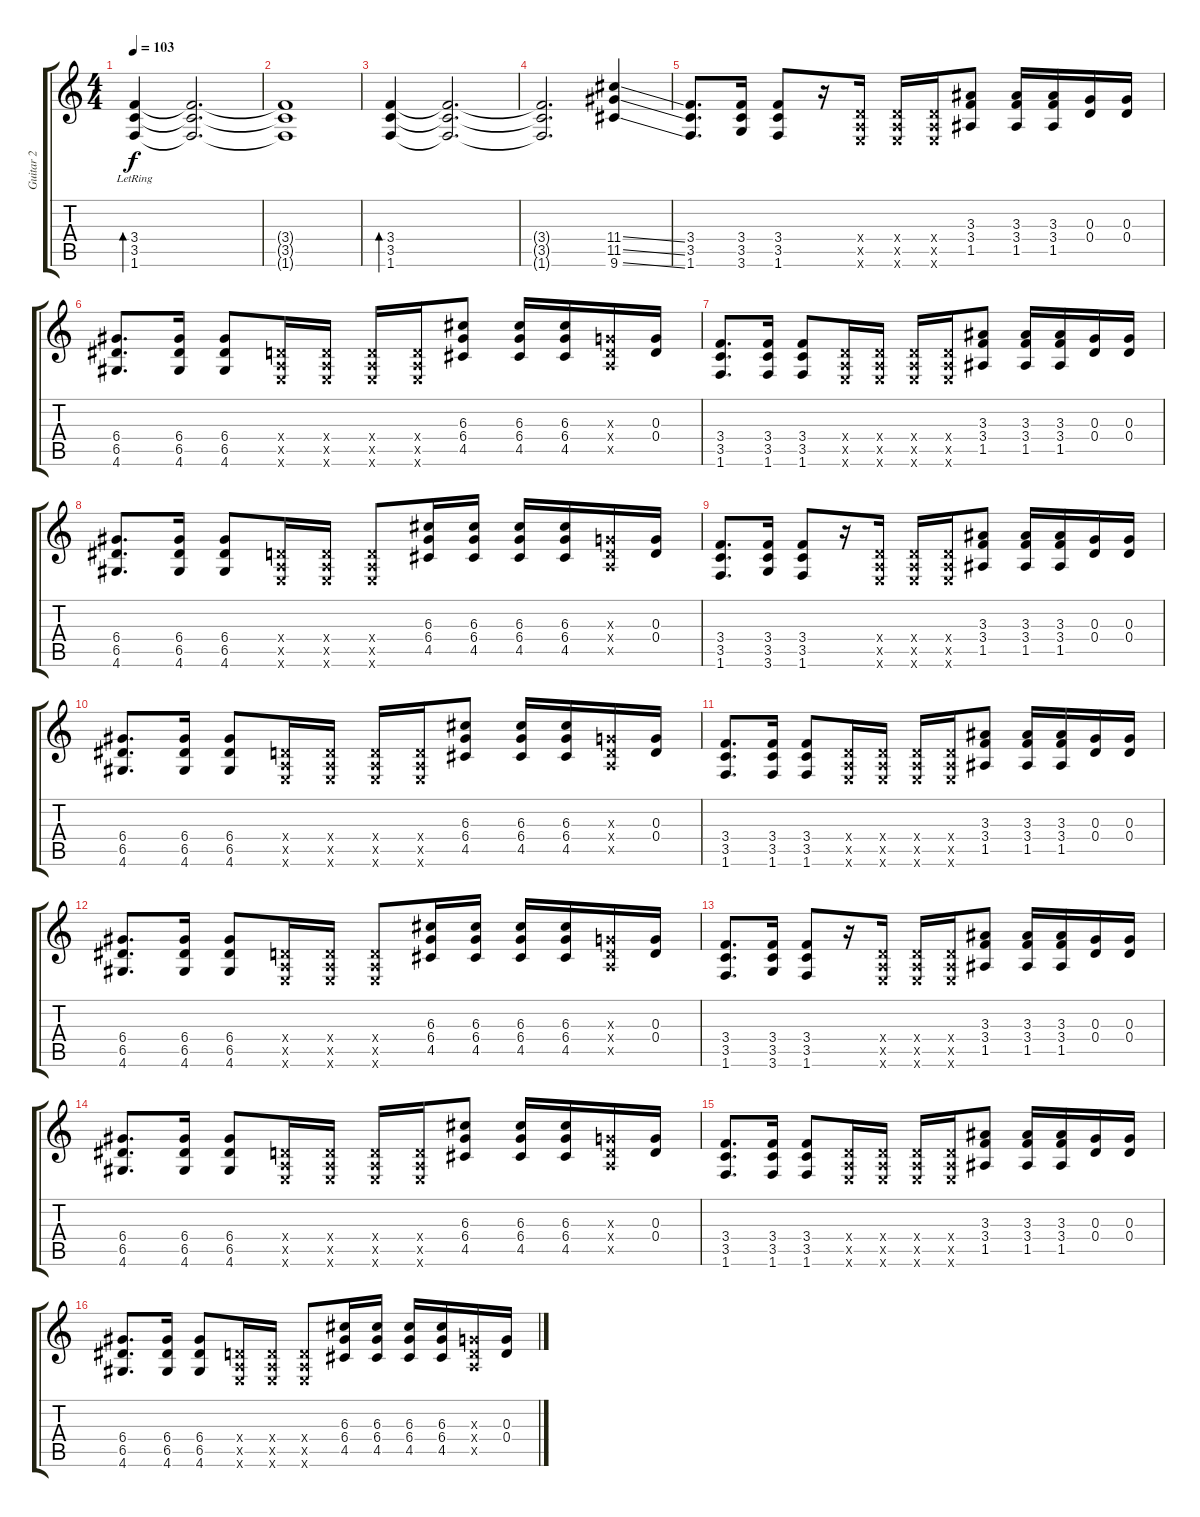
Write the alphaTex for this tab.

\track ("Guitar 2" "Guitar 2") {instrument distortionguitar}
\staff {score tabs}
\tuning (E4 B3 G3 D3 A2 E2) {hide}
\ts (4 4)
\tempo 103
\clef g2
\ks c
(3.4{lr} 3.5{lr} 1.6{lr}).4{bd 240 dy f} (3.4{t} 3.5{t} 1.6{t}).2{d} |
(3.4{t} 3.5{t} 1.6{t}).1 |
(3.4 3.5 1.6).4{bd 240} (3.4{t} 3.5{t} 1.6{t}).2{d} |
(3.4{t} 3.5{t} 1.6{t}).2{d} (11.4{ss} 11.5{ss} 9.6{ss}).4 |
(3.4 3.5 1.6).8{d} (3.4 3.5 3.6).16 (3.4 3.5 1.6).8 r.16 (0.4{x} 0.5{x} 0.6{x}).16 (0.4{x} 0.5{x} 0.6{x}).16 (0.4{x} 0.5{x} 0.6{x}).16 (3.3 3.4 1.5).8 (3.3 3.4 1.5).16 (3.3 3.4 1.5).16 (0.3 0.4).16 (0.3 0.4).16 |
(6.4 6.5 4.6).8{d} (6.4 6.5 4.6).16 (6.4 6.5 4.6).8 (0.4{x} 0.5{x} 0.6{x}).16 (0.4{x} 0.5{x} 0.6{x}).16 (0.4{x} 0.5{x} 0.6{x}).16 (0.4{x} 0.5{x} 0.6{x}).16 (6.3 6.4 4.5).8 (6.3 6.4 4.5).16 (6.3 6.4 4.5).16 (0.3{x} 0.4{x} 0.5{x}).16 (0.3 0.4).16 |
(3.4 3.5 1.6).8{d} (3.4 3.5 1.6).16 (3.4 3.5 1.6).8 (0.4{x} 0.5{x} 0.6{x}).16 (0.4{x} 0.5{x} 0.6{x}).16 (0.4{x} 0.5{x} 0.6{x}).16 (0.4{x} 0.5{x} 0.6{x}).16 (3.3 3.4 1.5).8 (3.3 3.4 1.5).16 (3.3 3.4 1.5).16 (0.3 0.4).16 (0.3 0.4).16 |
(6.4 6.5 4.6).8{d} (6.4 6.5 4.6).16 (6.4 6.5 4.6).8 (0.4{x} 0.5{x} 0.6{x}).16 (0.4{x} 0.5{x} 0.6{x}).16 (0.4{x} 0.5{x} 0.6{x}).8 (6.3 6.4 4.5).16 (6.3 6.4 4.5).16 (6.3 6.4 4.5).16 (6.3 6.4 4.5).16 (0.3{x} 0.4{x} 0.5{x}).16 (0.3 0.4).16 |
(3.4 3.5 1.6).8{d} (3.4 3.5 3.6).16 (3.4 3.5 1.6).8 r.16 (0.4{x} 0.5{x} 0.6{x}).16 (0.4{x} 0.5{x} 0.6{x}).16 (0.4{x} 0.5{x} 0.6{x}).16 (3.3 3.4 1.5).8 (3.3 3.4 1.5).16 (3.3 3.4 1.5).16 (0.3 0.4).16 (0.3 0.4).16 |
(6.4 6.5 4.6).8{d} (6.4 6.5 4.6).16 (6.4 6.5 4.6).8 (0.4{x} 0.5{x} 0.6{x}).16 (0.4{x} 0.5{x} 0.6{x}).16 (0.4{x} 0.5{x} 0.6{x}).16 (0.4{x} 0.5{x} 0.6{x}).16 (6.3 6.4 4.5).8 (6.3 6.4 4.5).16 (6.3 6.4 4.5).16 (0.3{x} 0.4{x} 0.5{x}).16 (0.3 0.4).16 |
(3.4 3.5 1.6).8{d} (3.4 3.5 1.6).16 (3.4 3.5 1.6).8 (0.4{x} 0.5{x} 0.6{x}).16 (0.4{x} 0.5{x} 0.6{x}).16 (0.4{x} 0.5{x} 0.6{x}).16 (0.4{x} 0.5{x} 0.6{x}).16 (3.3 3.4 1.5).8 (3.3 3.4 1.5).16 (3.3 3.4 1.5).16 (0.3 0.4).16 (0.3 0.4).16 |
(6.4 6.5 4.6).8{d} (6.4 6.5 4.6).16 (6.4 6.5 4.6).8 (0.4{x} 0.5{x} 0.6{x}).16 (0.4{x} 0.5{x} 0.6{x}).16 (0.4{x} 0.5{x} 0.6{x}).8 (6.3 6.4 4.5).16 (6.3 6.4 4.5).16 (6.3 6.4 4.5).16 (6.3 6.4 4.5).16 (0.3{x} 0.4{x} 0.5{x}).16 (0.3 0.4).16 |
(3.4 3.5 1.6).8{d} (3.4 3.5 3.6).16 (3.4 3.5 1.6).8 r.16 (0.4{x} 0.5{x} 0.6{x}).16 (0.4{x} 0.5{x} 0.6{x}).16 (0.4{x} 0.5{x} 0.6{x}).16 (3.3 3.4 1.5).8 (3.3 3.4 1.5).16 (3.3 3.4 1.5).16 (0.3 0.4).16 (0.3 0.4).16 |
(6.4 6.5 4.6).8{d} (6.4 6.5 4.6).16 (6.4 6.5 4.6).8 (0.4{x} 0.5{x} 0.6{x}).16 (0.4{x} 0.5{x} 0.6{x}).16 (0.4{x} 0.5{x} 0.6{x}).16 (0.4{x} 0.5{x} 0.6{x}).16 (6.3 6.4 4.5).8 (6.3 6.4 4.5).16 (6.3 6.4 4.5).16 (0.3{x} 0.4{x} 0.5{x}).16 (0.3 0.4).16 |
(3.4 3.5 1.6).8{d} (3.4 3.5 1.6).16 (3.4 3.5 1.6).8 (0.4{x} 0.5{x} 0.6{x}).16 (0.4{x} 0.5{x} 0.6{x}).16 (0.4{x} 0.5{x} 0.6{x}).16 (0.4{x} 0.5{x} 0.6{x}).16 (3.3 3.4 1.5).8 (3.3 3.4 1.5).16 (3.3 3.4 1.5).16 (0.3 0.4).16 (0.3 0.4).16 |
(6.4 6.5 4.6).8{d} (6.4 6.5 4.6).16 (6.4 6.5 4.6).8 (0.4{x} 0.5{x} 0.6{x}).16 (0.4{x} 0.5{x} 0.6{x}).16 (0.4{x} 0.5{x} 0.6{x}).8 (6.3 6.4 4.5).16 (6.3 6.4 4.5).16 (6.3 6.4 4.5).16 (6.3 6.4 4.5).16 (0.3{x} 0.4{x} 0.5{x}).16 (0.3 0.4).16
